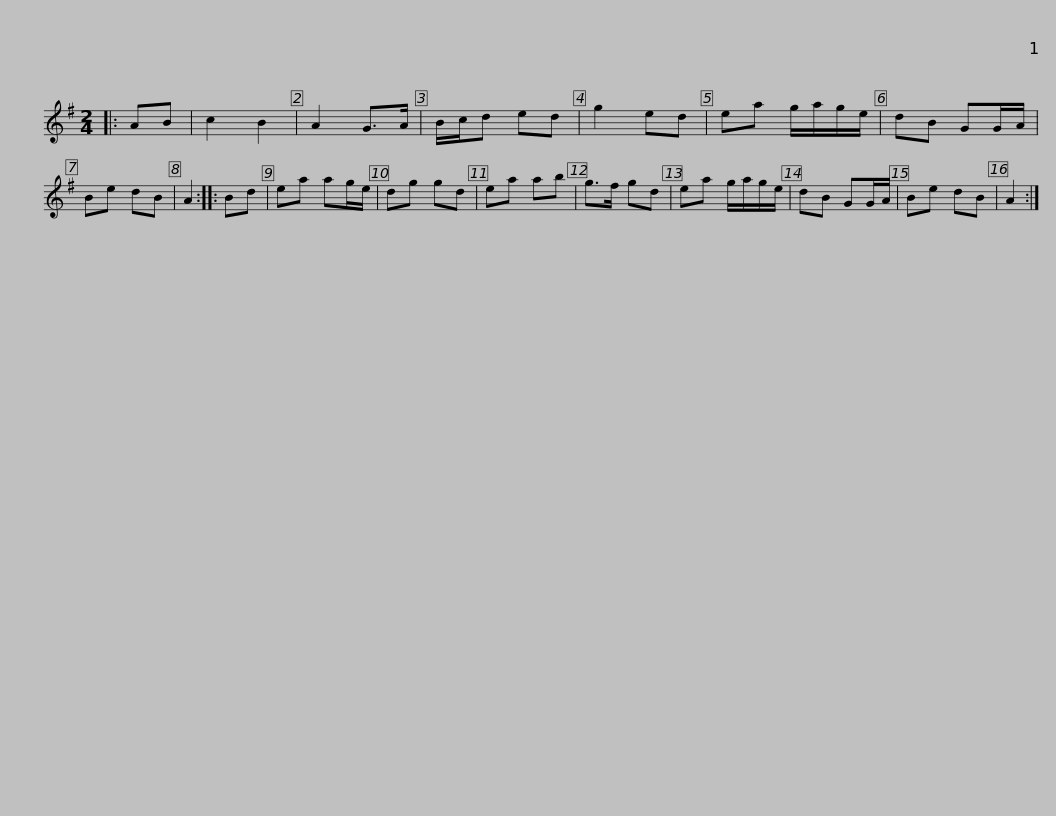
X:1
L:1/8
M:2/4
I:linebreak $
K:G
V:1 treble
V:1
|: AB | c2 B2 | A2 G>A | B/c/d ed | g2 ed | %5
 ea g/a/g/e/ | dB GG/A/ | Be dB | A2 :: Bd | %10
 ea ag/e/ |$ dg gd | ea ab | g>f gd | ea g/a/g/e/ | %15
 dB GG/A/ | Be dB | A2 :| %18
